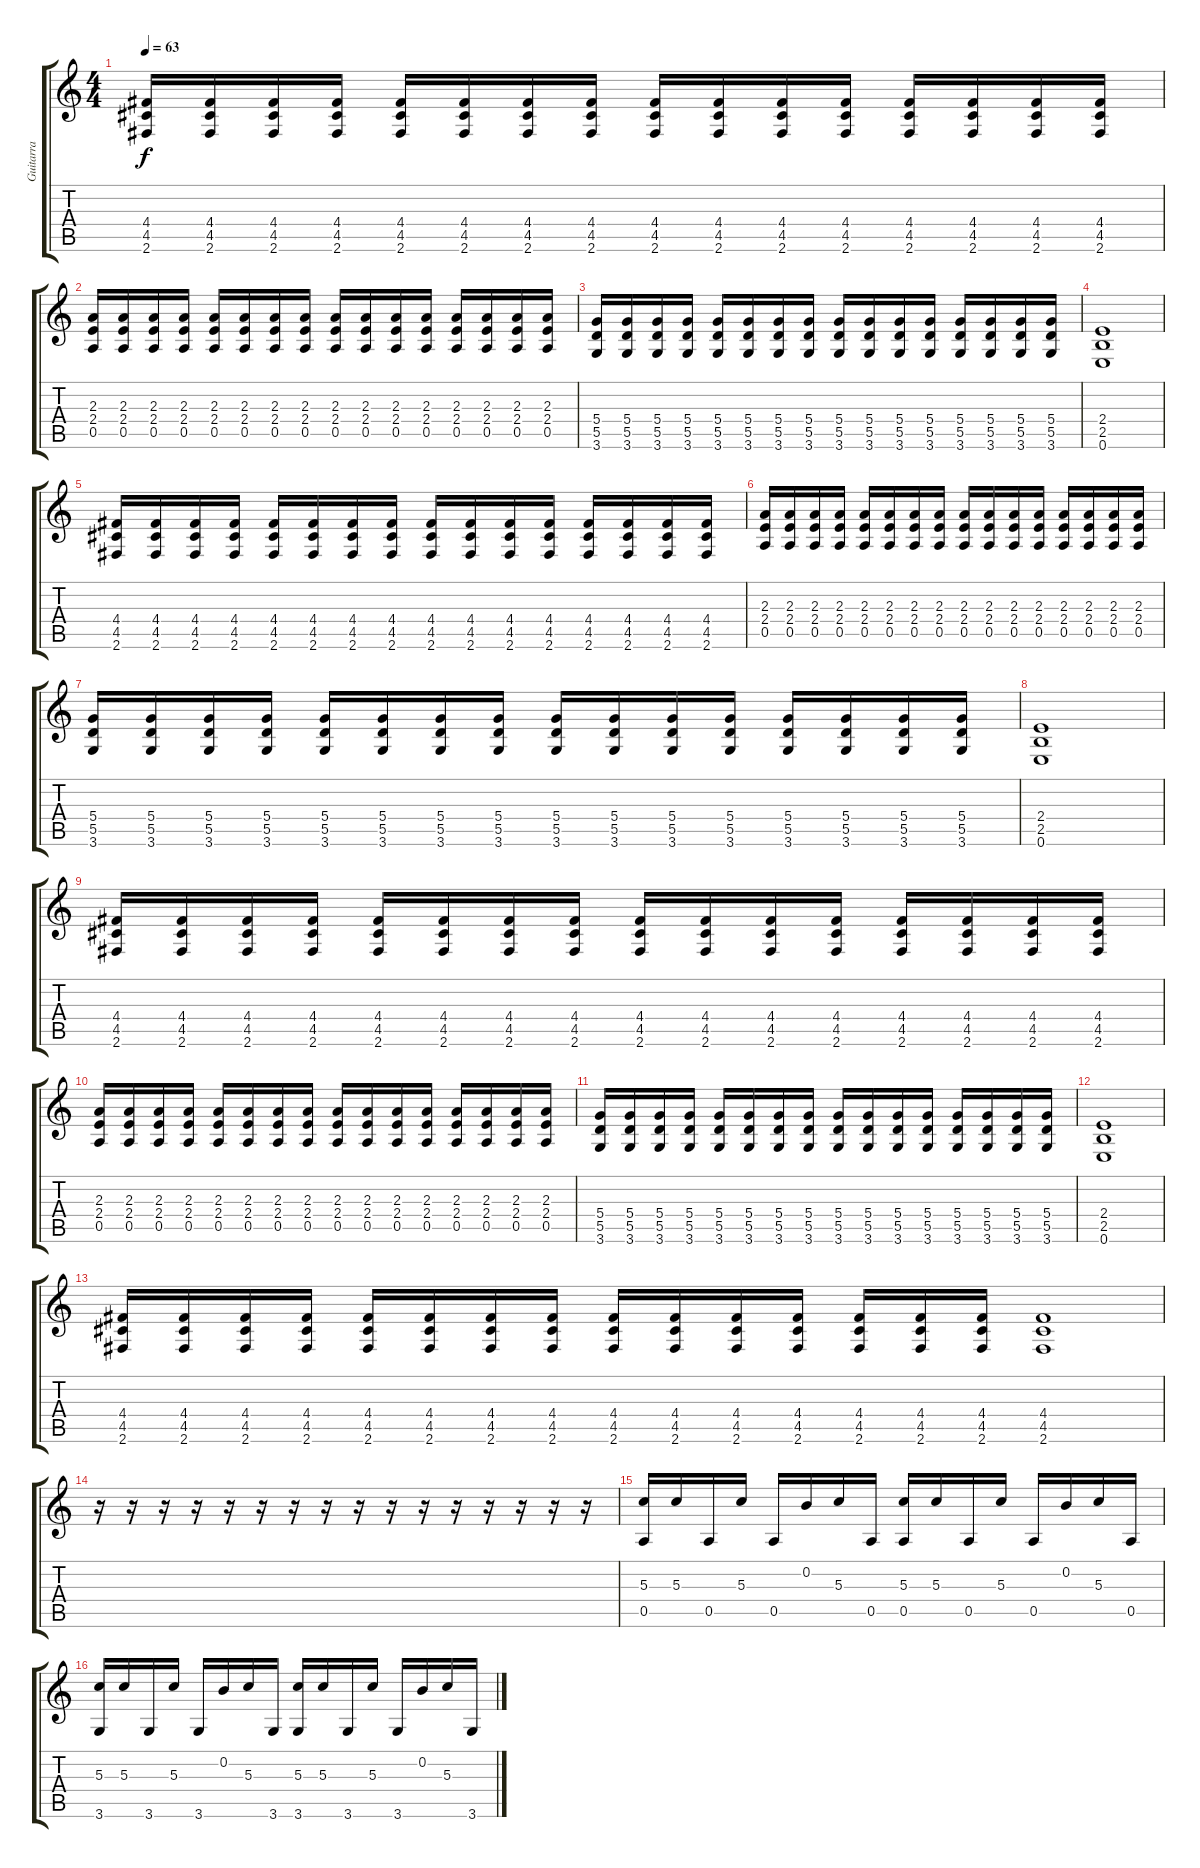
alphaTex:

\track ("Guitarra" "Guitarra") {instrument electricguitarclean}
\staff {score tabs}
\tuning (E4 B3 G3 D3 A2 E2) {hide}
\ts (4 4)
\tempo 63
\clef g2
\ks c
(4.4 4.5 2.6).16{dy f} (4.4 4.5 2.6).16 (4.4 4.5 2.6).16 (4.4 4.5 2.6).16 (4.4 4.5 2.6).16 (4.4 4.5 2.6).16 (4.4 4.5 2.6).16 (4.4 4.5 2.6).16 (4.4 4.5 2.6).16 (4.4 4.5 2.6).16 (4.4 4.5 2.6).16 (4.4 4.5 2.6).16 (4.4 4.5 2.6).16 (4.4 4.5 2.6).16 (4.4 4.5 2.6).16 (4.4 4.5 2.6).16 |
(2.3 2.4 0.5).16{instrument overdrivenguitar} (2.3 2.4 0.5).16 (2.3 2.4 0.5).16 (2.3 2.4 0.5).16 (2.3 2.4 0.5).16 (2.3 2.4 0.5).16 (2.3 2.4 0.5).16 (2.3 2.4 0.5).16 (2.3 2.4 0.5).16 (2.3 2.4 0.5).16 (2.3 2.4 0.5).16 (2.3 2.4 0.5).16 (2.3 2.4 0.5).16 (2.3 2.4 0.5).16 (2.3 2.4 0.5).16 (2.3 2.4 0.5).16 |
(5.4 5.5 3.6).16 (5.4 5.5 3.6).16 (5.4 5.5 3.6).16 (5.4 5.5 3.6).16 (5.4 5.5 3.6).16 (5.4 5.5 3.6).16 (5.4 5.5 3.6).16 (5.4 5.5 3.6).16 (5.4 5.5 3.6).16 (5.4 5.5 3.6).16 (5.4 5.5 3.6).16 (5.4 5.5 3.6).16 (5.4 5.5 3.6).16 (5.4 5.5 3.6).16 (5.4 5.5 3.6).16 (5.4 5.5 3.6).16 |
(2.4 2.5 0.6).1 |
(4.4 4.5 2.6).16 (4.4 4.5 2.6).16 (4.4 4.5 2.6).16 (4.4 4.5 2.6).16 (4.4 4.5 2.6).16 (4.4 4.5 2.6).16 (4.4 4.5 2.6).16 (4.4 4.5 2.6).16 (4.4 4.5 2.6).16 (4.4 4.5 2.6).16 (4.4 4.5 2.6).16 (4.4 4.5 2.6).16 (4.4 4.5 2.6).16 (4.4 4.5 2.6).16 (4.4 4.5 2.6).16 (4.4 4.5 2.6).16 |
(2.3 2.4 0.5).16{instrument overdrivenguitar} (2.3 2.4 0.5).16 (2.3 2.4 0.5).16 (2.3 2.4 0.5).16 (2.3 2.4 0.5).16 (2.3 2.4 0.5).16 (2.3 2.4 0.5).16 (2.3 2.4 0.5).16 (2.3 2.4 0.5).16 (2.3 2.4 0.5).16 (2.3 2.4 0.5).16 (2.3 2.4 0.5).16 (2.3 2.4 0.5).16 (2.3 2.4 0.5).16 (2.3 2.4 0.5).16 (2.3 2.4 0.5).16 |
(5.4 5.5 3.6).16 (5.4 5.5 3.6).16 (5.4 5.5 3.6).16 (5.4 5.5 3.6).16 (5.4 5.5 3.6).16 (5.4 5.5 3.6).16 (5.4 5.5 3.6).16 (5.4 5.5 3.6).16 (5.4 5.5 3.6).16 (5.4 5.5 3.6).16 (5.4 5.5 3.6).16 (5.4 5.5 3.6).16 (5.4 5.5 3.6).16 (5.4 5.5 3.6).16 (5.4 5.5 3.6).16 (5.4 5.5 3.6).16 |
(2.4 2.5 0.6).1 |
(4.4 4.5 2.6).16 (4.4 4.5 2.6).16 (4.4 4.5 2.6).16 (4.4 4.5 2.6).16 (4.4 4.5 2.6).16 (4.4 4.5 2.6).16 (4.4 4.5 2.6).16 (4.4 4.5 2.6).16 (4.4 4.5 2.6).16 (4.4 4.5 2.6).16 (4.4 4.5 2.6).16 (4.4 4.5 2.6).16 (4.4 4.5 2.6).16 (4.4 4.5 2.6).16 (4.4 4.5 2.6).16 (4.4 4.5 2.6).16 |
(2.3 2.4 0.5).16{instrument overdrivenguitar} (2.3 2.4 0.5).16 (2.3 2.4 0.5).16 (2.3 2.4 0.5).16 (2.3 2.4 0.5).16 (2.3 2.4 0.5).16 (2.3 2.4 0.5).16 (2.3 2.4 0.5).16 (2.3 2.4 0.5).16 (2.3 2.4 0.5).16 (2.3 2.4 0.5).16 (2.3 2.4 0.5).16 (2.3 2.4 0.5).16 (2.3 2.4 0.5).16 (2.3 2.4 0.5).16 (2.3 2.4 0.5).16 |
(5.4 5.5 3.6).16 (5.4 5.5 3.6).16 (5.4 5.5 3.6).16 (5.4 5.5 3.6).16 (5.4 5.5 3.6).16 (5.4 5.5 3.6).16 (5.4 5.5 3.6).16 (5.4 5.5 3.6).16 (5.4 5.5 3.6).16 (5.4 5.5 3.6).16 (5.4 5.5 3.6).16 (5.4 5.5 3.6).16 (5.4 5.5 3.6).16 (5.4 5.5 3.6).16 (5.4 5.5 3.6).16 (5.4 5.5 3.6).16 |
(2.4 2.5 0.6).1 |
(4.4 4.5 2.6).16 (4.4 4.5 2.6).16 (4.4 4.5 2.6).16 (4.4 4.5 2.6).16 (4.4 4.5 2.6).16 (4.4 4.5 2.6).16 (4.4 4.5 2.6).16 (4.4 4.5 2.6).16 (4.4 4.5 2.6).16 (4.4 4.5 2.6).16 (4.4 4.5 2.6).16 (4.4 4.5 2.6).16 (4.4 4.5 2.6).16 (4.4 4.5 2.6).16 (4.4 4.5 2.6).16 (4.4 4.5 2.6).1 |
r.16 r.16 r.16 r.16 r.16 r.16 r.16 r.16 r.16 r.16 r.16 r.16 r.16 r.16 r.16 r.16 |
(5.3 0.5).16{instrument electricguitarclean} 5.3.16 0.5.16 5.3.16 0.5.16 0.2.16 5.3.16 0.5.16 (5.3 0.5).16 5.3.16 0.5.16 5.3.16 0.5.16 0.2.16 5.3.16 0.5.16 |
(5.3 3.6).16 5.3.16 3.6.16 5.3.16 3.6.16 0.2.16 5.3.16 3.6.16 (5.3 3.6).16 5.3.16 3.6.16 5.3.16 3.6.16 0.2.16 5.3.16 3.6.16
